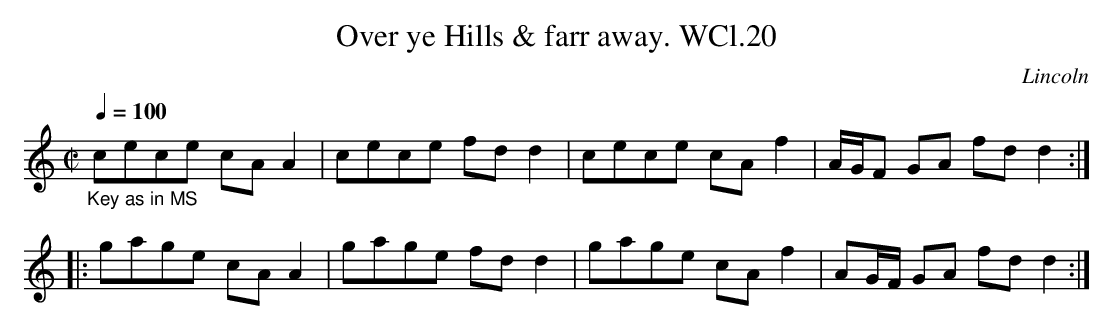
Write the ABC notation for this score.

X:1
T:Over ye Hills & farr away. WCl.20
M:C|
L:1/8
Q:1/4=100
O:Lincoln
K:C
"_Key as in MS "cece cA A2|cece fd d2|cece cA f2|A/2G/2F GA fd d2:|!
|:gage cA A2|gage fd d2|gage cA f2|AG/2F/2 GA fd d2:|
